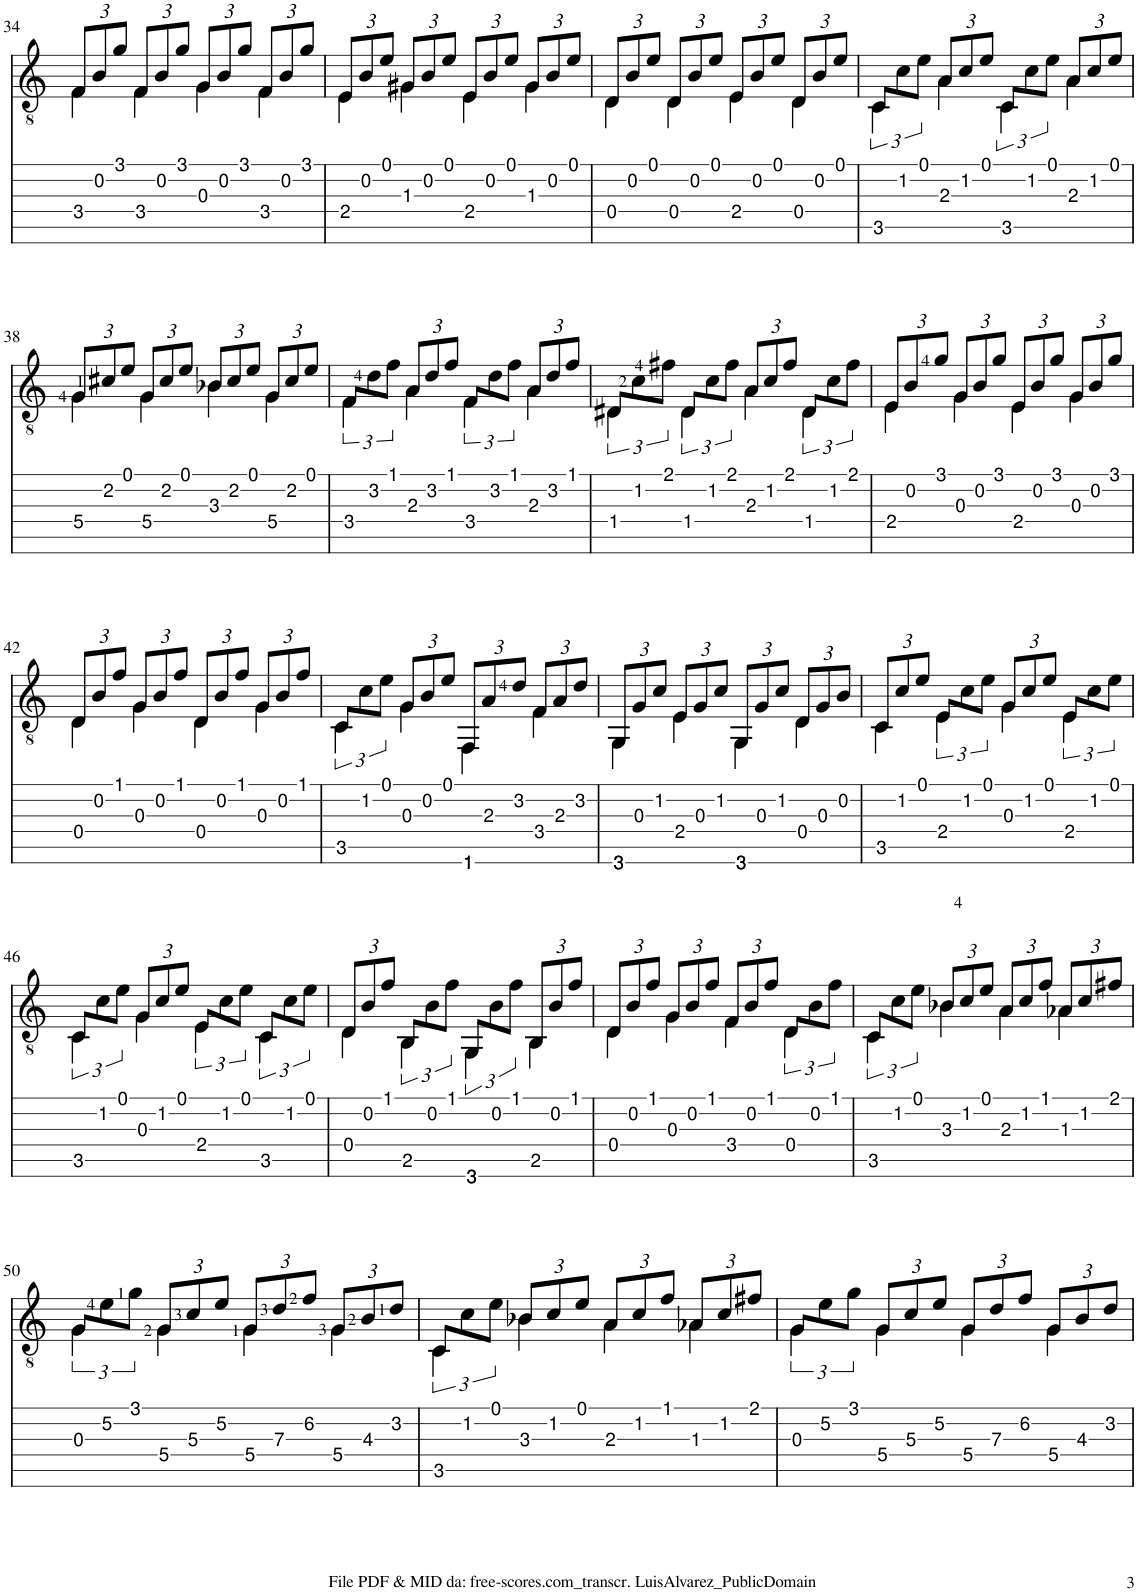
**kern	**kern
*part1	*part1
*staff2	*staff1
*I"Guitar	*
*I'Guit.	*
!!LO:PB:g=z
*	*clefGv2
*k[]	*k[]
*M4/4	*M4/4
*Xbrackettup	*Xbrackettup
=34	=34
*^	*^
12FL	4F	12F/L	4F\
12B	.	12B/	.
12gJ	.	12g/J	.
12FL	4F	12F/L	4F\
12B	.	12B/	.
12gJ	.	12g/J	.
12GL	4G	12G/L	4G\
12B	.	12B/	.
12gJ	.	12g/J	.
12FL	4F	12F/L	4F\
12B	.	12B/	.
12gJ	.	12g/J	.
=35	=35	=35	=35
12EL	4E	12E/L	4E\
12B	.	12B/	.
12eJ	.	12e/J	.
12G#L	4G#	12G#X/L	4G#\
12B	.	12B/	.
12eJ	.	12e/J	.
12EL	4E	12E/L	4E\
12B	.	12B/	.
12eJ	.	12e/J	.
12G#L	4G#	12G#/L	4G#\
12B	.	12B/	.
12eJ	.	12e/J	.
=36	=36	=36	=36
12DL	4D	12D/L	4D\
12B	.	12B/	.
12eJ	.	12e/J	.
12DL	4D	12D/L	4D\
12B	.	12B/	.
12eJ	.	12e/J	.
12EL	4E	12E/L	4E\
12B	.	12B/	.
12eJ	.	12e/J	.
12DL	4D	12D/L	4D\
12B	.	12B/	.
12eJ	.	12e/J	.
=37	=37	=37	=37
*	*	*brackettup	*
12CL	4C	12C/L	4C\
12c	.	12c\	.
12eJ	.	12e\J	.
*	*	*Xbrackettup	*
12AL	4A	12A/L	4A\
12c	.	12c/	.
12eJ	.	12e/J	.
*	*	*brackettup	*
12CL	4C	12C/L	4C\
12c	.	12c\	.
12eJ	.	12e\J	.
*	*	*Xbrackettup	*
12AL	4A	12A/L	4A\
12c	.	12c/	.
12eJ	.	12e/J	.
!!LO:LB:g=z	!!
=38	=38	=38	=38
12GL	4G	12G/L	4G\
12c#	.	12c#X/	.
12eJ	.	12e/J	.
12GL	4G	12G/L	4G\
12c#	.	12c#/	.
12eJ	.	12e/J	.
12B-L	4B-	12B-X/L	4B-\
12c#	.	12c#/	.
12eJ	.	12e/J	.
12GL	4G	12G/L	4G\
12c#	.	12c#/	.
12eJ	.	12e/J	.
=39	=39	=39	=39
*	*	*brackettup	*
12FL	4F	12F/L	4F\
12d	.	12d\	.
12fJ	.	12f\J	.
*	*	*Xbrackettup	*
12AL	4A	12A/L	4A\
12d	.	12d/	.
12fJ	.	12f/J	.
*	*	*brackettup	*
12FL	4F	12F/L	4F\
12d	.	12d\	.
12fJ	.	12f\J	.
*	*	*Xbrackettup	*
12AL	4A	12A/L	4A\
12d	.	12d/	.
12fJ	.	12f/J	.
=40	=40	=40	=40
*	*	*brackettup	*
12D#L	4D#	12D#X/L	4D#\
12c	.	12c\	.
12f#J	.	12f#X\J	.
12D#L	4D#	12D#/L	4D#\
12c	.	12c\	.
12f#J	.	12f#\J	.
*	*	*Xbrackettup	*
12AL	4A	12A/L	4A\
12c	.	12c/	.
12f#J	.	12f#/J	.
*	*	*brackettup	*
12D#L	4D#	12D#/L	4D#\
12c	.	12c\	.
12f#J	.	12f#\J	.
=41	=41	=41	=41
*	*	*Xbrackettup	*
12EL	4E	12E/L	4E\
12B	.	12B/	.
12gJ	.	12g/J	.
12GL	4G	12G/L	4G\
12B	.	12B/	.
12gJ	.	12g/J	.
12EL	4E	12E/L	4E\
12B	.	12B/	.
12gJ	.	12g/J	.
12GL	4G	12G/L	4G\
12B	.	12B/	.
12gJ	.	12g/J	.
!!LO:LB:g=z	!!
=42	=42	=42	=42
12DL	4D	12D/L	4D\
12B	.	12B/	.
12fJ	.	12f/J	.
12GL	4G	12G/L	4G\
12B	.	12B/	.
12fJ	.	12f/J	.
12DL	4D	12D/L	4D\
12B	.	12B/	.
12fJ	.	12f/J	.
12GL	4G	12G/L	4G\
12B	.	12B/	.
12fJ	.	12f/J	.
=43	=43	=43	=43
*	*	*brackettup	*
12CL	4C	12C/L	4C\
12c	.	12c\	.
12eJ	.	12e\J	.
*	*	*Xbrackettup	*
12GL	4G	12G/L	4G\
12B	.	12B/	.
12eJ	.	12e/J	.
12FFL	4FF	12FF/L	4FF\
12A	.	12A/	.
12dJ	.	12d/J	.
12FL	4F	12F/L	4F\
12A	.	12A/	.
12dJ	.	12d/J	.
=44	=44	=44	=44
12GGL	4GG	12GG/L	4GG\
12G	.	12G/	.
12cJ	.	12c/J	.
12EL	4E	12E/L	4E\
12G	.	12G/	.
12cJ	.	12c/J	.
12GGL	4GG	12GG/L	4GG\
12G	.	12G/	.
12cJ	.	12c/J	.
12DL	4D	12D/L	4D\
12G	.	12G/	.
12BJ	.	12B/J	.
=45	=45	=45	=45
12CL	4C	12C/L	4C\
12c	.	12c/	.
12eJ	.	12e/J	.
*	*	*brackettup	*
12EL	4E	12E/L	4E\
12c	.	12c\	.
12eJ	.	12e\J	.
*	*	*Xbrackettup	*
12GL	4G	12G/L	4G\
12c	.	12c/	.
12eJ	.	12e/J	.
*	*	*brackettup	*
12EL	4E	12E/L	4E\
12c	.	12c\	.
12eJ	.	12e\J	.
!!LO:LB:g=z	!!
=46	=46	=46	=46
12CL	4C	12C/L	4C\
12c	.	12c\	.
12eJ	.	12e\J	.
*	*	*Xbrackettup	*
12GL	4G	12G/L	4G\
12c	.	12c/	.
12eJ	.	12e/J	.
*	*	*brackettup	*
12EL	4E	12E/L	4E\
12c	.	12c\	.
12eJ	.	12e\J	.
12CL	4C	12C/L	4C\
12c	.	12c\	.
12eJ	.	12e\J	.
=47	=47	=47	=47
*	*	*Xbrackettup	*
12DL	4D	12D/L	4D\
12B	.	12B/	.
12fJ	.	12f/J	.
*	*	*brackettup	*
12BBL	4BB	12BB/L	4BB\
12B	.	12B\	.
12fJ	.	12f\J	.
12GGL	4GG	12GG/L	4GG\
12B	.	12B\	.
12fJ	.	12f\J	.
*	*	*Xbrackettup	*
12BBL	4BB	12BB/L	4BB\
12B	.	12B/	.
12fJ	.	12f/J	.
=48	=48	=48	=48
12DL	4D	12D/L	4D\
12B	.	12B/	.
12fJ	.	12f/J	.
12GL	4G	12G/L	4G\
12B	.	12B/	.
12fJ	.	12f/J	.
12FL	4F	12F/L	4F\
12B	.	12B/	.
12fJ	.	12f/J	.
*	*	*brackettup	*
12DL	4D	12D/L	4D\
12B	.	12B\	.
12fJ	.	12f\J	.
=49	=49	=49	=49
12CL	4C	12C/L	4C\
12c	.	12c\	.
12eJ	.	12e\J	.
*	*	*Xbrackettup	*
12B-L	4B-	12B-X/L	4B-\
12c	.	12c/	.
12eJ	.	12e/J	.
12AL	4A	12A/L	4A\
12c	.	12c/	.
12fJ	.	12f/J	.
12A-L	4A-	12A-X/L	4A-\
12c	.	12c/	.
12f#J	.	12f#X/J	.
!!LO:LB:g=z	!!
=50	=50	=50	=50
*	*	*brackettup	*
12GL	4G	12G/L	4G\
12e	.	12e\	.
12gJ	.	12g\J	.
*	*	*Xbrackettup	*
12GL	4G	12G/L	4G\
12c	.	12c/	.
12eJ	.	12e/J	.
12GL	4G	12G/L	4G\
12d	.	12d/	.
12fJ	.	12f/J	.
12GL	4G	12G/L	4G\
12B	.	12B/	.
12dJ	.	12d/J	.
=51	=51	=51	=51
*	*	*brackettup	*
12CL	4C	12C/L	4C\
12c	.	12c\	.
12eJ	.	12e\J	.
*	*	*Xbrackettup	*
12B-XL	4B-	12B-X/L	4B-\
12c	.	12c/	.
12eJ	.	12e/J	.
12AL	4A	12A/L	4A\
12c	.	12c/	.
12fJ	.	12f/J	.
12A-XL	4A-	12A-X/L	4A-\
12c	.	12c/	.
12f#XJ	.	12f#X/J	.
=52	=52	=52	=52
*	*	*brackettup	*
12GL	4G	12G/L	4G\
12e	.	12e\	.
12gJ	.	12g\J	.
*	*	*Xbrackettup	*
12GL	4G	12G/L	4G\
12c	.	12c/	.
12eJ	.	12e/J	.
12GL	4G	12G/L	4G\
12d	.	12d/	.
12fJ	.	12f/J	.
12GL	4G	12G/L	4G\
12B	.	12B/	.
12dJ	.	12d/J	.
*v	*v	*	*
*	*v	*v
=	=
*-	*-
